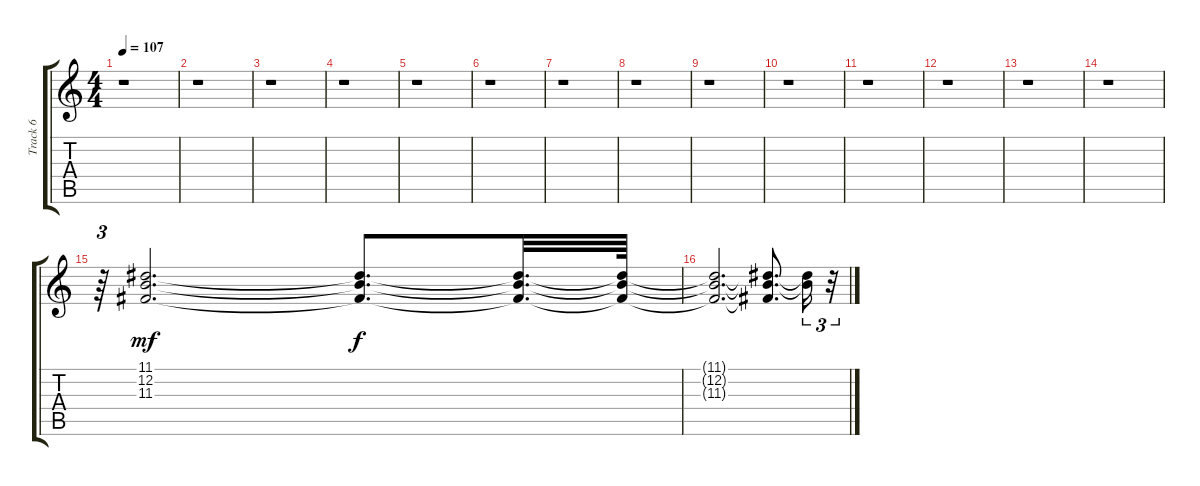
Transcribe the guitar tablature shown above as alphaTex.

\track ("Track 6" "Track 6") {instrument stringensemble1}
\staff {score tabs}
\tuning (E4 B3 G3 D3 A2 E2) {hide}
\ts (4 4)
\tempo 107
\clef g2
\ks c
r.1{dy f} |
r.1 |
r.1 |
r.1 |
r.1 |
r.1 |
r.1 |
r.1 |
r.1 |
r.1 |
r.1 |
r.1 |
r.1 |
r.1 |
r.64{tu (3 2)} (11.1 12.2 11.3).2{d dy mf volume 6} (11.1{t} 12.2{t} 11.3{t}).8{d dy f} (11.1{t} 12.2{t} 11.3{t}).32{d} (11.1{t} 12.2{t} 11.3{t}).64 |
(11.1{t} 12.2{t} 11.3{t}).2{d} (11.1{t} 12.2{t} 11.3{t}).8{d} (11.1{t} 12.2{t}).16{tu (3 2)} r.32{tu (3 2)}
